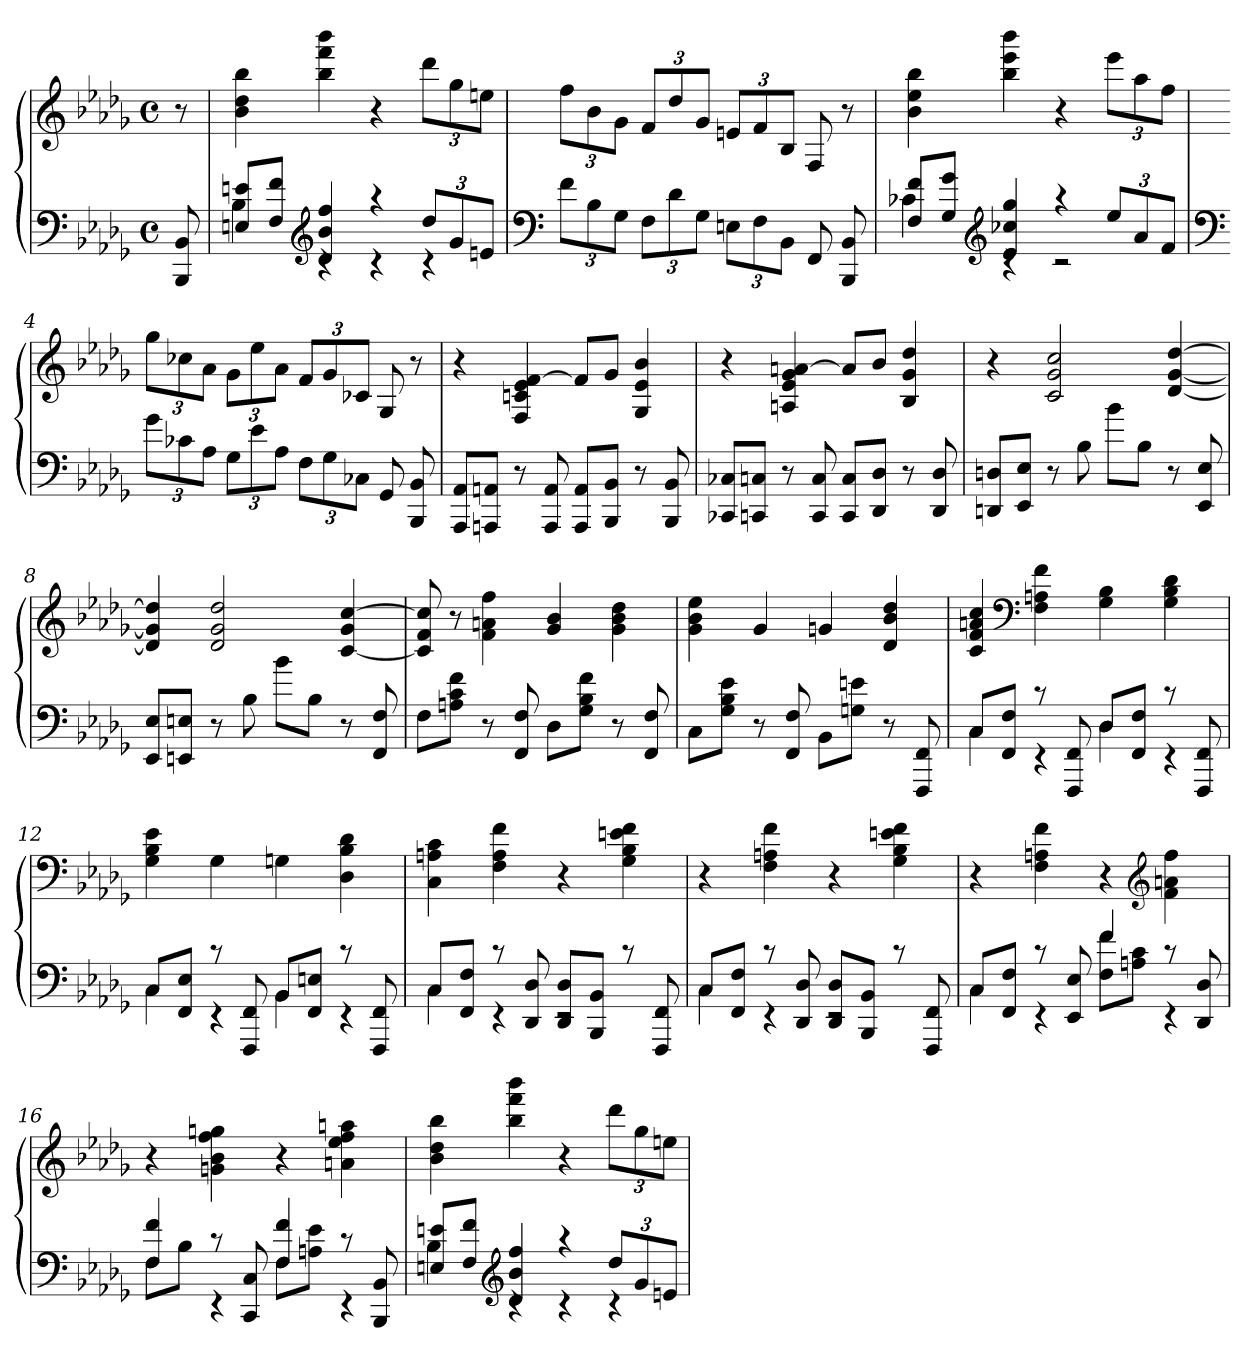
**kern	**kern
*part1	*part1
*staff2	*staff1
*clefF4	*clefG2
*k[b-e-a-d-g-]	*k[b-e-a-d-g-]
*b-:	*b-:
*M4/4	*M4/4
*met(c)	*met(c)
=	=
8BBB- 8BB-	8r
=1	=1
*^	*
8En 8enL	4B-	4b- 4dd- 4bb-
8F 8fJ	.	.
*clefG2	*	*
4d- 4b- 4ff	4rc	4bb- 4fff 4bbb-
4raa	4rc	4r
12dd-L	4rc	12ddd-L
12g-	.	12gg-
12enJ	.	12eenJ
*v	*v	*
=2	=2
*clefF4	*
12fL	12ffL
12B-	12b-
12G-J	12g-J
12FL	12fL
12d-	12dd-
12G-J	12g-J
12EnL	12enL
12F	12f
12BB-J	12B-J
8FF	8F
8BBB- 8BB-	8r
=3	=3
*^	*
8F 8fL	4c-X	4b- 4ee- 4bb-
8G- 8g-J	.	.
*clefG2	*	*
4e- 4cc-X 4gg-	4rc	4bb- 4eee- 4bbb-
4raa	2rc	4r
12ee-L	.	12eee-L
12a-	.	12aa-
12fJ	.	12ffJ
*v	*v	*
=4	=4
*clefF4	*
12g-L	12gg-L
12c-X	12cc-X
12A-J	12a-J
12G-L	12g-L
12e-	12ee-
12A-J	12a-J
12FL	12fL
12G-	12g-
12C-XJ	12c-XJ
8GG-	8G-
8BBB- 8BB-	8r
=5	=5
8AAA- 8AA-L	4r
8AAAn 8AAnJ	.
8r	4F 4cn 4e- [4f
8AAA 8AA	.
8AAA 8AAL	8fL]
8BBB- 8BB-J	8g-J
8r	4G- 4e- 4b-
8BBB- 8BB-	.
=6	=6
8CC-X 8C-XL	4r
8CCn 8CnJ	.
8r	4An 4e- 4g- [4an
8CC 8C	.
8CC 8CL	8aL]
8DD- 8D-J	8b-J
8r	4B- 4g- 4dd-
8DD- 8D-	.
=7	=7
8DDn 8DnL	4r
8EE- 8E-J	.
8r	2c 2g- 2cc
8B-	.
8b-L	.
8B-J	.
8r	[4d- [4g- [4dd-
8EE- 8E-	.
=8	=8
8EE- 8E-L	4d-] 4g-] 4dd-]
8EEn 8EnJ	.
8r	2d- 2g- 2dd-
8B-	.
8b-L	.
8B-J	.
8r	[4c 4g- [4cc
8FF 8F	.
=9	=9
8FL	8c] 8f 8cc]
8An 8c 8fJ	8r
8r	4f 4an 4ff
8FF 8F	.
8D-L	4g- 4b-
8G- 8B- 8fJ	.
8r	4g- 4b- 4dd-
8FF 8F	.
=10	=10
8CL	4g- 4b- 4ee-
8G- 8B- 8e-J	.
8r	4g-
8FF 8F	.
8BB-L	4gn
8Gn 8enJ	.
8r	4d- 4b- 4dd-
8FFF 8FF	.
=11	=11
*^	*
8CL	4C	4c 4f 4an 4cc
8FF 8FJ	.	.
*	*	*clefF4
8rc	4rEE	4F 4An 4f
8FFF 8FF	.	.
8D-L	4D-	4G- 4B-
8FF 8FJ	.	.
8rc	4rEE	4G- 4B- 4d-
8FFF 8FF	.	.
=12	=12	=12
8CL	4C	4G- 4B- 4e-
8FF 8E-J	.	.
8rc	4rEE	4G-
8FFF 8FF	.	.
8BB-L	4BB-	4Gn
8FF 8EnJ	.	.
8rc	4rEE	4D- 4B- 4d-
8FFF 8FF	.	.
=13	=13	=13
8CL	4C	4C 4An 4c
8FF 8FJ	.	.
8rc	4rEE	4F 4A 4f
8DD- 8D-	.	.
8DD- 8D-L	2rEE	4r
8BBB- 8BB-J	.	.
8rc	.	4G- 4B- 4en 4f
8FFF 8FF	.	.
=14	=14	=14
8CL	4C	4r
8FF 8FJ	.	.
8rc	4rEE	4F 4An 4f
8DD- 8D-	.	.
8DD- 8D-L	2rEE	4r
8BBB- 8BB-J	.	.
8rc	.	4G- 4B- 4en 4f
8FFF 8FF	.	.
=15	=15	=15
8CL	4C	4r
8FF 8FJ	.	.
8rc	4rEE	4F 4An 4f
8EE- 8E-	.	.
4f	8F 8fL	4r
.	8An 8cJ	.
*	*	*clefG2
8rc	4rEE	4f 4an 4ff
8DD- 8D-	.	.
=16	=16	=16
4F 4f	8FL	4r
.	8B-J	.
8rc	4rEE	4gn 4b- 4ff 4ggn
8CC 8C	.	.
4F 4f	8FL	4r
.	8An 8e-J	.
8rc	4rEE	4an 4ee- 4ff 4aan
8BBB- 8BB-	.	.
=17	=17	=17
8En 8enL	4B-	4b- 4dd- 4bb-
8F 8fJ	.	.
*clefG2	*	*
4d- 4b- 4ff	4rc	4bb- 4fff 4bbb-
4raa	4rc	4r
12dd-L	4rc	12ddd-L
12g-	.	12gg-
12enJ	.	12eenJ
*v	*v	*
=	=
*-	*-
